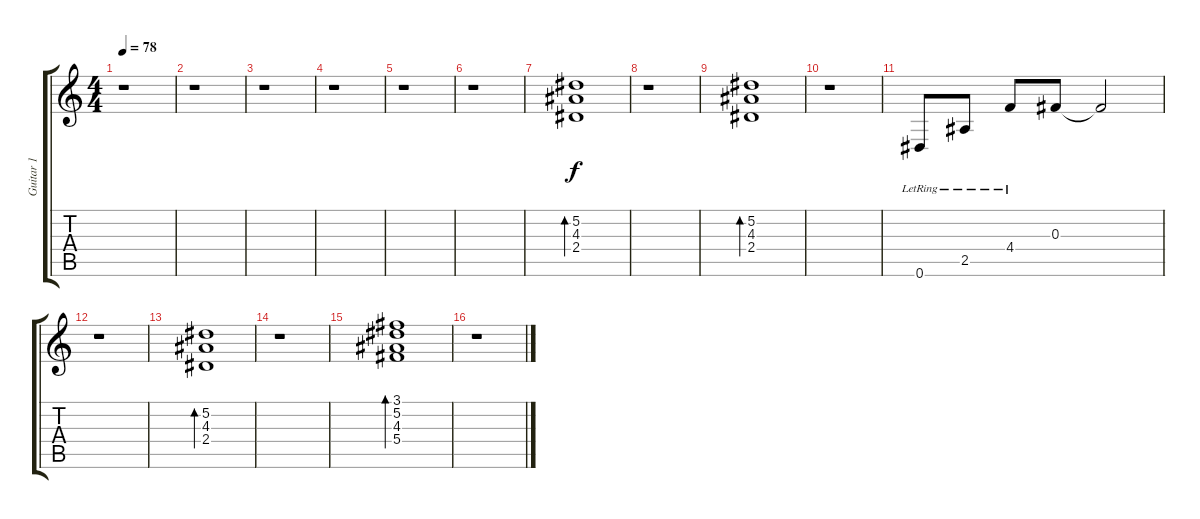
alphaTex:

\track ("Guitar 1" "Guitar 1") {instrument acousticguitarsteel}
\staff {score tabs}
\tuning (Eb4 Bb3 Gb3 Db3 Ab2 Eb2) {hide}
\ts (4 4)
\tempo 78
\clef g2
\ks c
r.1{dy f} |
r.1 |
r.1 |
r.1 |
r.1 |
r.1 |
(5.2 4.3 2.4).1{bd 240} |
r.1 |
(5.2 4.3 2.4).1{bd 240} |
r.1 |
0.6{lr}.8 2.5{lr}.8 4.4{lr}.8 0.3.8 0.3{t}.2 |
r.1 |
(5.2 4.3 2.4).1{bd 240} |
r.1 |
(3.1 5.2 4.3 5.4).1{bd 240} |
r.1
